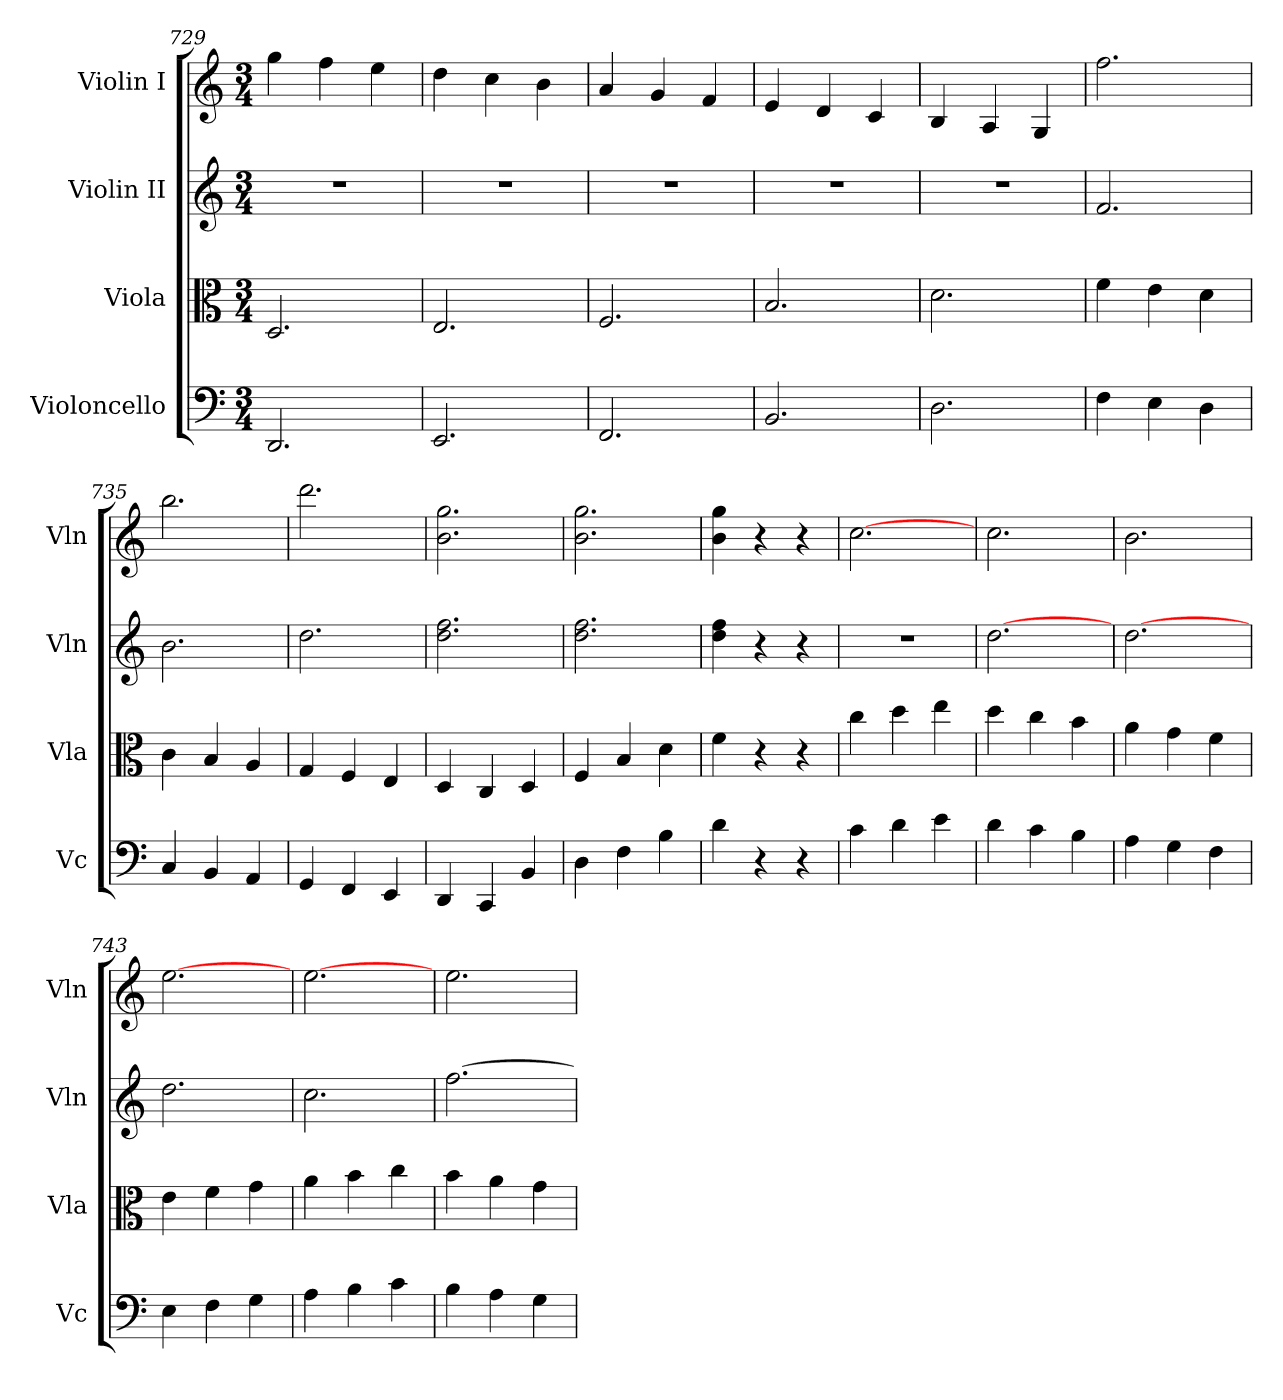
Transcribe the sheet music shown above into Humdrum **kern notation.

**kern	**kern	**kern	**kern
*part4	*part3	*part2	*part1
*staff4	*staff3	*staff2	*staff1
*I"Violoncello	*I"Viola	*I"Violin II	*I"Violin I
*I'Vc	*I'Vla	*I'Vln	*I'Vln
*clefF4	*clefC3	*clefG2	*clefG2
*k[]	*k[]	*k[]	*k[]
*C:	*C:	*C:	*C:
*M3/4	*M3/4	*M3/4	*M3/4
=729	=729	=729	=729
2.DD	2.D	2.r	4gg
.	.	.	4ff
.	.	.	4ee
=730	=730	=730	=730
2.EE	2.E	2.r	4dd
.	.	.	4cc
.	.	.	4b
=731	=731	=731	=731
2.FF	2.F	2.r	4a
.	.	.	4g
.	.	.	4f
=732	=732	=732	=732
2.BB	2.B	2.r	4e
.	.	.	4d
.	.	.	4c
=733	=733	=733	=733
2.D	2.d	2.r	4B
.	.	.	4A
.	.	.	4G
=734	=734	=734	=734
4F	4f	2.f	2.ff
4E	4e	.	.
4D	4d	.	.
=735	=735	=735	=735
4C	4c	2.b	2.bb
4BB	4B	.	.
4AA	4A	.	.
=736	=736	=736	=736
4GG	4G	2.dd	2.ddd
4FF	4F	.	.
4EE	4E	.	.
=737	=737	=737	=737
4DD	4D	2.dd 2.ff	2.b 2.gg
4CC	4C	.	.
4BB	4D	.	.
=738	=738	=738	=738
4D	4F	2.dd 2.ff	2.b 2.gg
4F	4B	.	.
4B	4d	.	.
=739	=739	=739	=739
4d	4f	4dd 4ff	4b 4gg
4r	4r	4r	4r
4r	4r	4r	4r
=740	=740	=740	=740
4c	4cc	2.r	[2.cc
4d	4dd	.	.
4e	4ee	.	.
=741	=741	=741	=741
4d	4dd	[2.dd	2.cc
4c	4cc	.	.
4B	4b	.	.
=742	=742	=742	=742
4A	4a	[2.dd	2.b
4G	4g	.	.
4F	4f	.	.
=743	=743	=743	=743
4E	4e	2.dd	[2.ee
4F	4f	.	.
4G	4g	.	.
=744	=744	=744	=744
4A	4a	2.cc	[2.ee
4B	4b	.	.
4c	4cc	.	.
=745	=745	=745	=745
4B	4b	[2.ff	2.ee
4A	4a	.	.
4G	4g	.	.
=	=	=	=
*-	*-	*-	*-
